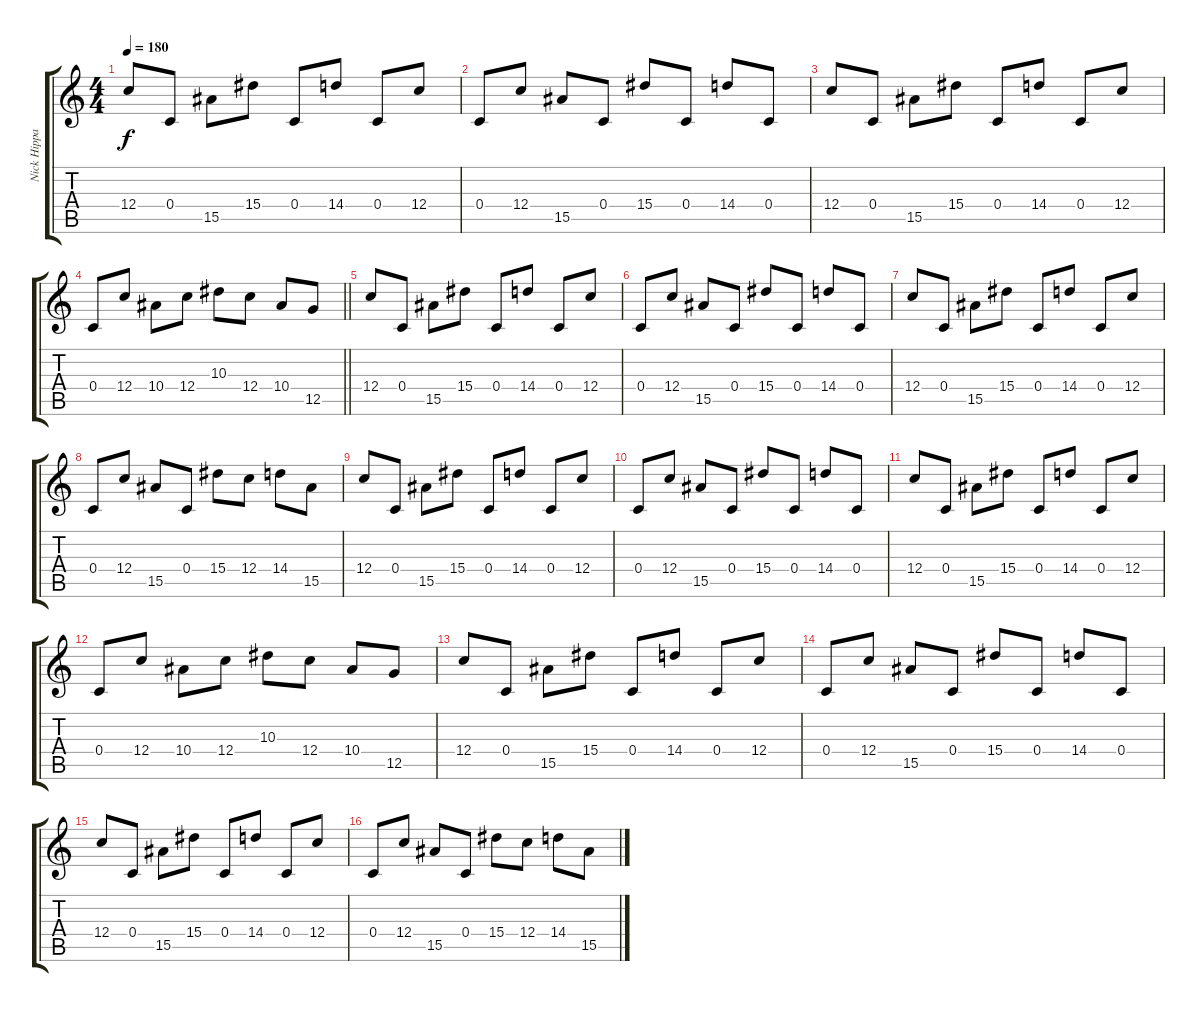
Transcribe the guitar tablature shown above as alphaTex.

\track ("Nick Hippa" "Nick Hippa") {instrument distortionguitar}
\staff {score tabs}
\tuning (D4 A3 F3 C3 G2 C2) {hide}
\ts (4 4)
\tempo 180
\clef g2
\ks c
12.4.8{dy f} 0.4.8 15.5.8 15.4.8 0.4.8 14.4.8 0.4.8 12.4.8 |
0.4.8 12.4.8 15.5.8 0.4.8 15.4.8 0.4.8 14.4.8 0.4.8 |
12.4.8 0.4.8 15.5.8 15.4.8 0.4.8 14.4.8 0.4.8 12.4.8 |
\barLineRight lightlight
0.4.8 12.4.8 10.4.8 12.4.8 10.3.8 12.4.8 10.4.8 12.5.8 |
12.4.8 0.4.8 15.5.8 15.4.8 0.4.8 14.4.8 0.4.8 12.4.8 |
0.4.8 12.4.8 15.5.8 0.4.8 15.4.8 0.4.8 14.4.8 0.4.8 |
12.4.8 0.4.8 15.5.8 15.4.8 0.4.8 14.4.8 0.4.8 12.4.8 |
0.4.8 12.4.8 15.5.8 0.4.8 15.4.8 12.4.8 14.4.8 15.5.8 |
12.4.8 0.4.8 15.5.8 15.4.8 0.4.8 14.4.8 0.4.8 12.4.8 |
0.4.8 12.4.8 15.5.8 0.4.8 15.4.8 0.4.8 14.4.8 0.4.8 |
12.4.8 0.4.8 15.5.8 15.4.8 0.4.8 14.4.8 0.4.8 12.4.8 |
0.4.8 12.4.8 10.4.8 12.4.8 10.3.8 12.4.8 10.4.8 12.5.8 |
12.4.8 0.4.8 15.5.8 15.4.8 0.4.8 14.4.8 0.4.8 12.4.8 |
0.4.8 12.4.8 15.5.8 0.4.8 15.4.8 0.4.8 14.4.8 0.4.8 |
12.4.8 0.4.8 15.5.8 15.4.8 0.4.8 14.4.8 0.4.8 12.4.8 |
0.4.8 12.4.8 15.5.8 0.4.8 15.4.8 12.4.8 14.4.8 15.5.8
